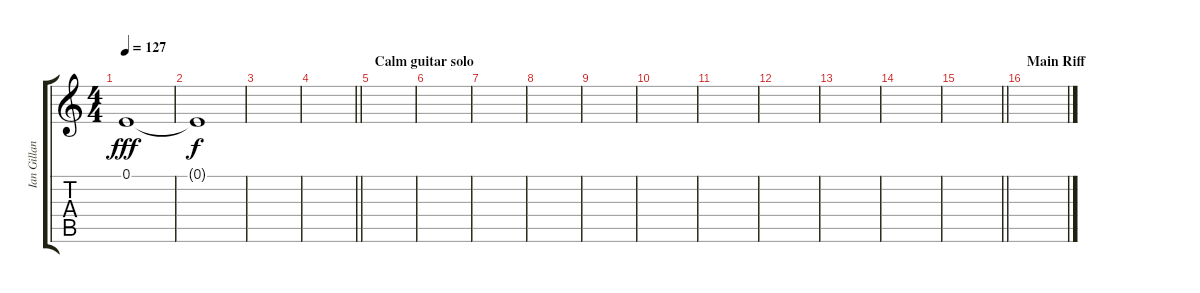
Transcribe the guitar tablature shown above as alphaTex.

\track ("Ian Gillan" "Ian Gillan") {instrument oboe}
\staff {score tabs}
\tuning (E4 B3 G3 D3 A2 E2) {hide}
\ts (4 4)
\tempo 127
\clef g2
\ks c
0.1.1{dy fff} |
0.1{t}.1{dy f} |
|
\barLineRight lightlight
|
\section ("" "Calm guitar solo")
|
|
|
|
|
|
|
|
|
|
\barLineRight lightlight
|
\section ("" "Main Riff")
